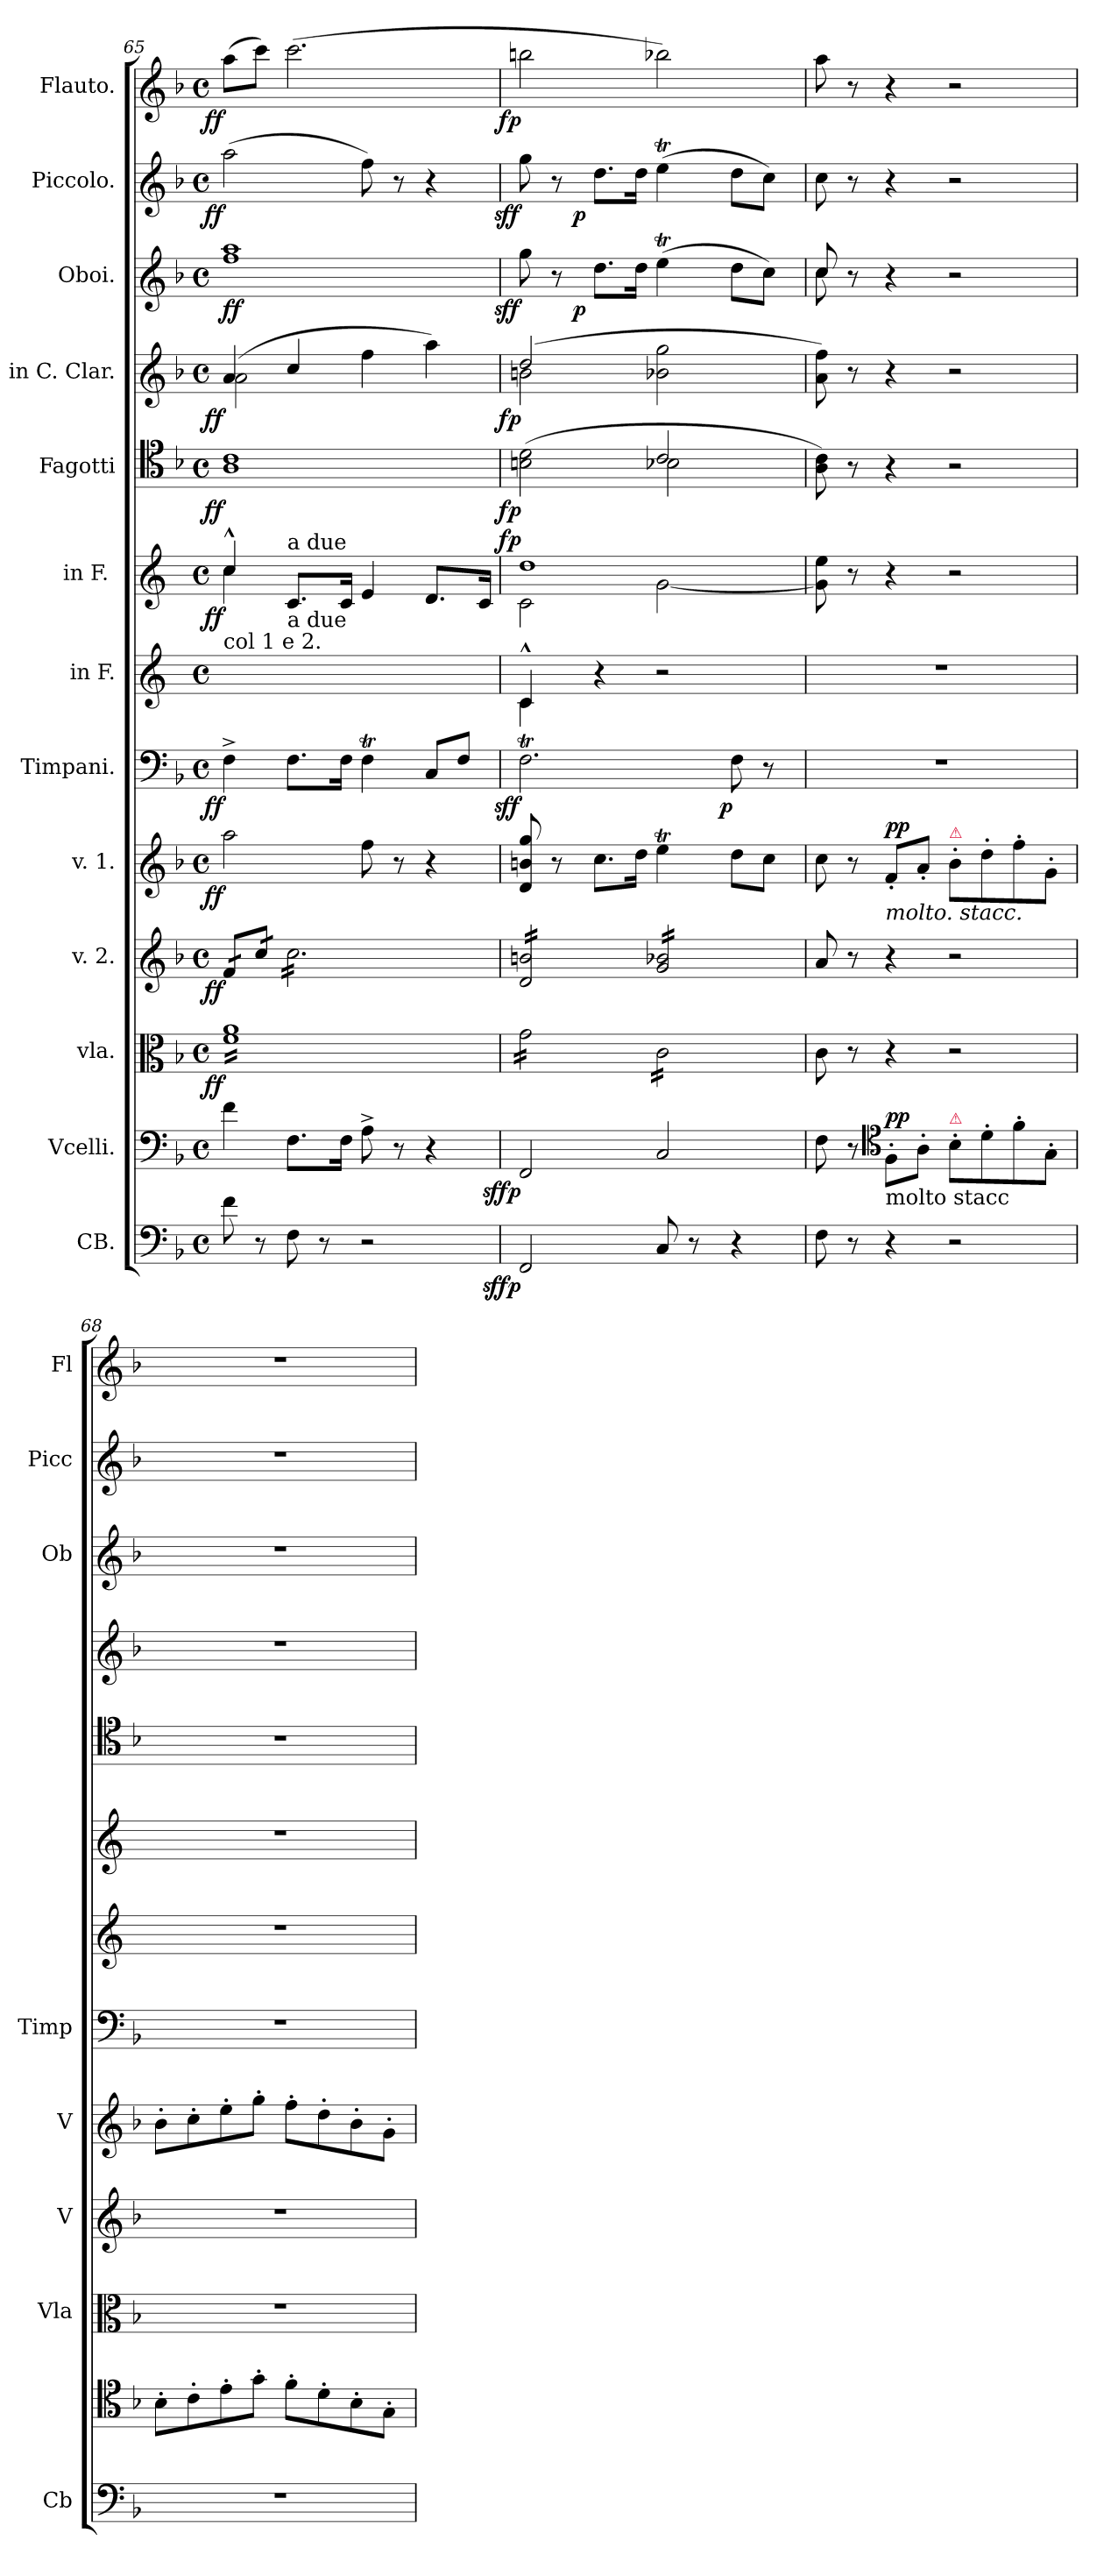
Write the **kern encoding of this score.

**kern	**dynam	**kern	**dynam	**kern	**dynam	**kern	**dynam	**kern	**dynam	**kern	**dynam	**kern	**kern	**dynam	**kern	**dynam	**kern	**dynam	**kern	**dynam	**kern	**dynam	**kern	**dynam
*part13	*part13	*part12	*part12	*part11	*part11	*part10	*part10	*part9	*part9	*part8	*part8	*part7	*part6	*part6	*part5	*part5	*part4	*part4	*part3	*part3	*part2	*part2	*part1	*part1
*staff13	*staff13	*staff12	*staff12	*staff11	*staff11	*staff10	*staff10	*staff9	*staff9	*staff8	*staff8	*staff7	*staff6	*staff6	*staff5	*staff5	*staff4	*staff4	*staff3	*staff3	*staff2	*staff2	*staff1	*staff1
*I"CB.	*	*I"Vcelli.	*	*I"vla.	*	*I"v. 2.	*	*I"v. 1.	*	*I"Timpani.	*	*I"in F.	*I"in F. 	*	*I"Fagotti	*	*I"in C. Clar.	*	*I"Oboi.	*	*I"Piccolo.	*	*I"Flauto.	*
*I'Cb	*	*	*	*I'Vla	*	*I'V	*	*I'V	*	*I'Timp	*	*	*	*	*	*	*	*	*I'Ob	*	*I'Picc	*	*I'Fl	*
*clefF4	*	*clefF4	*	*clefC3	*	*clefG2	*	*clefG2	*	*clefF4	*	*clefG2	*clefG2	*	*clefC4	*	*clefG2	*	*clefG2	*	*clefG2	*	*clefG2	*
*	*	*	*	*	*	*	*	*	*	*	*	*ITrd4c7	*ITrd4c7	*	*	*	*	*	*	*	*	*	*	*
*k[b-]	*	*k[b-]	*	*k[b-]	*	*k[b-]	*	*k[b-]	*	*k[b-]	*	*k[b-]	*k[b-]	*	*k[b-]	*	*k[b-]	*	*k[b-]	*	*k[b-]	*	*k[b-]	*
*M4/4	*	*M4/4	*	*M4/4	*	*M4/4	*	*M4/4	*	*M4/4	*	*M4/4	*M4/4	*	*M4/4	*	*M4/4	*	*M4/4	*	*M4/4	*	*M4/4	*
*met(c)	*	*met(c)	*	*met(c)	*	*met(c)	*	*met(c)	*	*met(c)	*	*met(c)	*met(c)	*	*met(c)	*	*met(c)	*	*met(c)	*	*met(c)	*	*met(c)	*
=65	=65	=65	=65	=65	=65	=65	=65	=65	=65	=65	=65	=65	=65	=65	=65	=65	=65	=65	=65	=65	=65	=65	=65	=65
*	*	*	*	*	*	*	*	*	*	*	*	*^	*^	*	*	*	*^	*	*	*	*	*	*	*
!	!	!	!	!	!	!	!	!	!	!	!	!LO:TX:a:t=col 1 e 2.	!	!	!	!	!	!	!	!	!	!	!	!	!	!	!
!	!	!	!	!	!LO:DY:rj	!	!LO:DY:rj	!	!LO:DY:rj	!	!LO:DY:rj	!	!	!	!	!LO:DY:rj	!	!LO:DY:rj	!	!	!LO:DY:rj	!	!	!	!LO:DY:rj	!	!LO:DY:rj
*	*	*	*	*tremolo	*	*	*	*	*	*	*	*	*	*	*	*	*	*	*	*	*	*	*	*	*	*	*
*	*	*	*	*	*	*tremolo	*	*	*	*	*	*	*	*	*	*	*	*	*	*	*	*	*	*	*	*	*
8f\	.	4f\	.	16f\ 16a\LL	ff	16f/LL	ff	2aa\	ff	4F^\	ff	4f^^/yy	4f\yy	4f^^/	4f\	ff	1A\ 1c\	ff	(4a/	2a\	ff	1ff\ 1aa\	ff	(2aa\	ff	(8aa\L	ff
.	.	.	.	16f\ 16a\	.	16f/	.	.	.	.	.	.	.	.	.	.	.	.	.	.	.	.	.	.	.	.	.
8r	.	.	.	16f\ 16a\	.	16cc/	.	.	.	.	.	.	.	.	.	.	.	.	.	.	.	.	.	.	.	8ccc\J)	.
.	.	.	.	16f\ 16a\	.	16cc/JJ	.	.	.	.	.	.	.	.	.	.	.	.	.	.	.	.	.	.	.	.	.
!	!	!	!	!	!	!	!	!	!	!	!	!	!	!LO:TX:a:t=a due	!	!	!	!	!	!	!	!	!	!	!	!	!
!	!	!	!	!	!	!	!	!	!	!	!	!LO:TX:a:t=a due	!	!	!	!	!	!	!	!	!	!	!	!	!	!	!
8F\	.	8.F\L	.	16f\ 16a\	.	16cc\LL	.	.	.	8.F\L	.	8.F/Lyy	4ryy	8.F/L	4ryy	.	.	.	4cc/	.	.	.	.	.	.	(2.ccc\	.
.	.	.	.	16f\ 16a\	.	16cc\	.	.	.	.	.	.	.	.	.	.	.	.	.	.	.	.	.	.	.	.	.
8r	.	.	.	16f\ 16a\	.	16cc\	.	.	.	.	.	.	.	.	.	.	.	.	.	.	.	.	.	.	.	.	.
.	.	16F\Jk	.	16f\ 16a\	.	16cc\	.	.	.	16F\Jk	.	16F/Jkyy	.	16F/Jk	.	.	.	.	.	.	.	.	.	.	.	.	.
2r	.	8A^\	.	16f\ 16a\	.	16cc\	.	8ff\	.	4FT\	.	4A/yy	2ryy	4A/	2ryy	.	.	.	4ff\	2ryy	.	.	.	8ff\)	.	.	.
.	.	.	.	16f\ 16a\	.	16cc\	.	.	.	.	.	.	.	.	.	.	.	.	.	.	.	.	.	.	.	.	.
.	.	8r	.	16f\ 16a\	.	16cc\	.	8r	.	.	.	.	.	.	.	.	.	.	.	.	.	.	.	8r	.	.	.
.	.	.	.	16f\ 16a\	.	16cc\	.	.	.	.	.	.	.	.	.	.	.	.	.	.	.	.	.	.	.	.	.
.	.	4r	.	16f\ 16a\	.	16cc\	.	4r	.	8C/L	.	8.G/Lyy	.	8.G/L	.	.	.	.	4aa\)	.	.	.	.	4r	.	.	.
.	.	.	.	16f\ 16a\	.	16cc\	.	.	.	.	.	.	.	.	.	.	.	.	.	.	.	.	.	.	.	.	.
.	.	.	.	16f\ 16a\	.	16cc\	.	.	.	8F/J	.	.	.	.	.	.	.	.	.	.	.	.	.	.	.	.	.
.	.	.	.	16f\ 16a\JJ	.	16cc\JJ	.	.	.	.	.	16F/Jkyy	.	16F/Jk	.	.	.	.	.	.	.	.	.	.	.	.	.
=66	=66	=66	=66	=66	=66	=66	=66	=66	=66	=66	=66	=66	=66	=66	=66	=66	=66	=66	=66	=66	=66	=66	=66	=66	=66	=66	=66
*	*	*	*	*	*	*	*	*	*	*	*	*	*	*	*	*	*^	*	*	*	*	*	*	*	*	*	*
!	!	!	!	!	!	!	!	!	!	!	!	!	!	!	!	!	!	!	!	!	!	!	!LO:TX:a:t=a due	!	!	!	!	!
!	!LO:DY:rj	!	!LO:DY:rj	!	!	!	!	!	!	!	!LO:DY:rj	!	!	!	!	!LO:DY:a:rj	!	!	!LO:DY:rj	!	!	!LO:DY:rj	!	!LO:DY:rj	!	!LO:DY:rj	!	!LO:DY:rj
*	*	*	*	*	*	*	*	*	*	*	*	*	*	*	*	*	*	*	*	*	*	*	*^	*	*^	*	*	*
2FF/	sffp	2FF/	sffp.	16g\LL	.	16d/ 16bn/LL	.	8d/ 8bn/ 8gg/	.	2.FT\	sff	4F^^/	4F\	1g/	2F\	fp.	(2Bn\ 2d\	2ryy	fp.	(2dd/	2bn\	fp	8gg\	8.ryy	sff	8gg\	8.ryy	sff	2bbn\	fp
.	.	.	.	16g\	.	16d/ 16bn/	.	.	.	.	.	.	.	.	.	.	.	.	.	.	.	.	.	.	.	.	.	.	.	.
.	.	.	.	16g\	.	16d/ 16bn/	.	8r	.	.	.	.	.	.	.	.	.	.	.	.	.	.	8r	.	.	8r	.	.	.	.
.	.	.	.	16g\	.	16d/ 16bn/	.	.	.	.	.	.	.	.	.	.	.	.	.	.	.	.	.	2ryy	p	.	2ryy	p	.	.
.	.	.	.	16g\	.	16d/ 16bn/	.	8.cc\L	.	.	.	4r	4ryy	.	.	.	.	.	.	.	.	.	8.dd\L	.	.	8.dd\L	.	.	.	.
.	.	.	.	16g\	.	16d/ 16bn/	.	.	.	.	.	.	.	.	.	.	.	.	.	.	.	.	.	.	.	.	.	.	.	.
.	.	.	.	16g\	.	16d/ 16bn/	.	.	.	.	.	.	.	.	.	.	.	.	.	.	.	.	.	.	.	.	.	.	.	.
.	.	.	.	16g\JJ	.	16d/ 16bn/JJ	.	16dd\Jk	.	.	.	.	.	.	.	.	.	.	.	.	.	.	16dd\Jk	.	.	16dd\Jk	.	.	.	.
8C/	.	2C/	.	16c\LL	.	16g/ 16b-X/LL	.	4eet\	.	.	.	2r	2ryy	.	[2c\	.	2c/	2B-X\	.	2b-X\ 2gg\	2ryy	.	(4eet\	.	.	(4eet\	.	.	2bb-X\)	.
.	.	.	.	16c\	.	16g/ 16b-X/	.	.	.	.	.	.	.	.	.	.	.	.	.	.	.	.	.	.	.	.	.	.	.	.
8r	.	.	.	16c\	.	16g/ 16b-X/	.	.	.	.	.	.	.	.	.	.	.	.	.	.	.	.	.	.	.	.	.	.	.	.
.	.	.	.	16c\	.	16g/ 16b-X/	.	.	.	.	.	.	.	.	.	.	.	.	.	.	.	.	.	4ryy	.	.	4ryy	.	.	.
!	!	!	!	!	!	!	!	!	!	!	!LO:DY:rj	!	!	!	!	!	!	!	!	!	!	!	!	!	!	!	!	!	!	!
4r	.	.	.	16c\	.	16g/ 16b-X/	.	8dd\L	.	8F\	p	.	.	.	.	.	.	.	.	.	.	.	8dd\L	.	.	8dd\L	.	.	.	.
.	.	.	.	16c\	.	16g/ 16b-X/	.	.	.	.	.	.	.	.	.	.	.	.	.	.	.	.	.	.	.	.	.	.	.	.
.	.	.	.	16c\	.	16g/ 16b-X/	.	8cc\J	.	8r	.	.	.	.	.	.	.	.	.	.	.	.	8cc\J)	.	.	8cc\J)	.	.	.	.
.	.	.	.	16c\JJ	.	16g/ 16b-X/JJ	.	.	.	.	.	.	.	.	.	.	.	.	.	.	.	.	.	16ryy	.	.	16ryy	.	.	.
*	*	*	*	*	*	*Xtremolo	*	*	*	*	*	*	*	*	*	*	*	*	*	*	*	*	*	*	*	*	*	*	*	*
*	*	*	*	*Xtremolo	*	*	*	*	*	*	*	*	*	*	*	*	*	*	*	*	*	*	*	*	*	*	*	*	*	*
*	*	*	*	*	*	*	*	*	*	*	*	*v	*v	*	*	*	*v	*v	*	*v	*v	*	*	*	*	*v	*v	*	*	*
*	*	*	*	*	*	*	*	*	*	*	*	*	*v	*v	*	*	*	*	*	*	*	*	*	*	*	*
=67	=67	=67	=67	=67	=67	=67	=67	=67	=67	=67	=67	=67	=67	=67	=67	=67	=67	=67	=67	=67	=67	=67	=67	=67	=67
8F\	.	8F\	.	8c\	.	8a/	.	8cc\	.	1r	.	1r	8c]\ 8a\	.	8A\ 8c\)	.	8a\ 8ff\)	.	8cc/	8cc\	.	8cc\	.	8aa\	.
8r	.	8r	.	8r	.	8r	.	8r	.	.	.	.	8r	.	8r	.	8r	.	8r	8ryy	.	8r	.	8r	.
*	*	*clefC4	*	*	*	*	*	*	*	*	*	*	*	*	*	*	*	*	*	*	*	*	*	*	*
!	!	!	!	!	!	!	!	!LO:TX:b:i:t=molto. stacc.	!	!	!	!	!	!	!	!	!	!	!	!	!	!	!	!	!
!	!	!LO:TX:b:t=molto stacc	!	!	!	!	!	!	!	!	!	!	!	!	!	!	!	!	!	!	!	!	!	!	!
!	!	!	!LO:DY:a	!	!	!	!	!	!LO:DY:a	!	!	!	!	!	!	!	!	!	!	!	!	!	!	!	!
4r	.	8F'\L	pp	4r	.	4r	.	8f'/L	pp	.	.	.	4r	.	4r	.	4r	.	4r	4ryy	.	4r	.	4r	.
.	.	8A'\J	.	.	.	.	.	8a'/J	.	.	.	.	.	.	.	.	.	.	.	.	.	.	.	.	.
!	!	!	!	!	!	!	!	!LO:TX:a:color=crimson:t=⚠	!	!	!	!	!	!	!	!	!	!	!	!	!	!	!	!	!
!	!	!LO:TX:a:color=crimson:t=⚠	!	!	!	!	!	!	!	!	!	!	!	!	!	!	!	!	!	!	!	!	!	!	!
2r	.	8B-'\L	.	2r	.	2r	.	8b-'\L	.	.	.	.	2r	.	2r	.	2r	.	2r	2ryy	.	2r	.	2r	.
.	.	8d'\	.	.	.	.	.	8dd'\	.	.	.	.	.	.	.	.	.	.	.	.	.	.	.	.	.
.	.	8f'\	.	.	.	.	.	8ff'\	.	.	.	.	.	.	.	.	.	.	.	.	.	.	.	.	.
.	.	8G'/J	.	.	.	.	.	8g'/J	.	.	.	.	.	.	.	.	.	.	.	.	.	.	.	.	.
*	*	*	*	*	*	*	*	*	*	*	*	*	*	*	*	*	*	*	*v	*v	*	*	*	*	*
=68	=68	=68	=68	=68	=68	=68	=68	=68	=68	=68	=68	=68	=68	=68	=68	=68	=68	=68	=68	=68	=68	=68	=68	=68
1r	.	8B-'\L	.	1r	.	1r	.	8b-'\L	.	1r	.	1r	1r	.	1r	.	1r	.	1r	.	1r	.	1r	.
.	.	8c'\	.	.	.	.	.	8cc'\	.	.	.	.	.	.	.	.	.	.	.	.	.	.	.	.
.	.	8e'\	.	.	.	.	.	8ee'\	.	.	.	.	.	.	.	.	.	.	.	.	.	.	.	.
.	.	8g'\J	.	.	.	.	.	8gg'\J	.	.	.	.	.	.	.	.	.	.	.	.	.	.	.	.
.	.	8f'\L	.	.	.	.	.	8ff'\L	.	.	.	.	.	.	.	.	.	.	.	.	.	.	.	.
.	.	8d'\	.	.	.	.	.	8dd'\	.	.	.	.	.	.	.	.	.	.	.	.	.	.	.	.
.	.	8B-'\	.	.	.	.	.	8b-'\	.	.	.	.	.	.	.	.	.	.	.	.	.	.	.	.
.	.	8G'\J	.	.	.	.	.	8g'\J	.	.	.	.	.	.	.	.	.	.	.	.	.	.	.	.
=	=	=	=	=	=	=	=	=	=	=	=	=	=	=	=	=	=	=	=	=	=	=	=	=
*-	*-	*-	*-	*-	*-	*-	*-	*-	*-	*-	*-	*-	*-	*-	*-	*-	*-	*-	*-	*-	*-	*-	*-	*-
